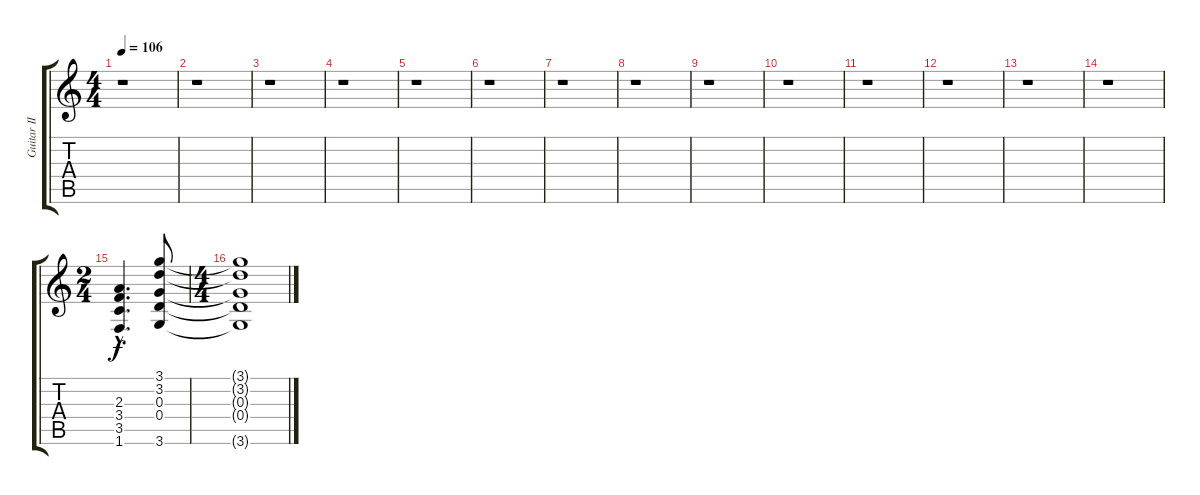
\track ("Guitar II" "Guitar II") {instrument distortionguitar}
\staff {score tabs}
\tuning (E4 B3 G3 D3 A2 E2) {hide}
\ts (4 4)
\tempo 106
\clef g2
\ks c
r.1{dy f} |
r.1 |
r.1 |
r.1 |
r.1 |
r.1 |
r.1 |
r.1 |
r.1 |
r.1 |
r.1 |
r.1 |
r.1 |
r.1 |
\ts (2 4)
(2.3{hac} 3.4{hac} 3.5{hac} 1.6{hac}).4{d} (3.1 3.2 0.3 0.4 3.6).8 |
\ts (4 4)
(3.1{t} 3.2{t} 0.3{t} 0.4{t} 3.6{t}).1
